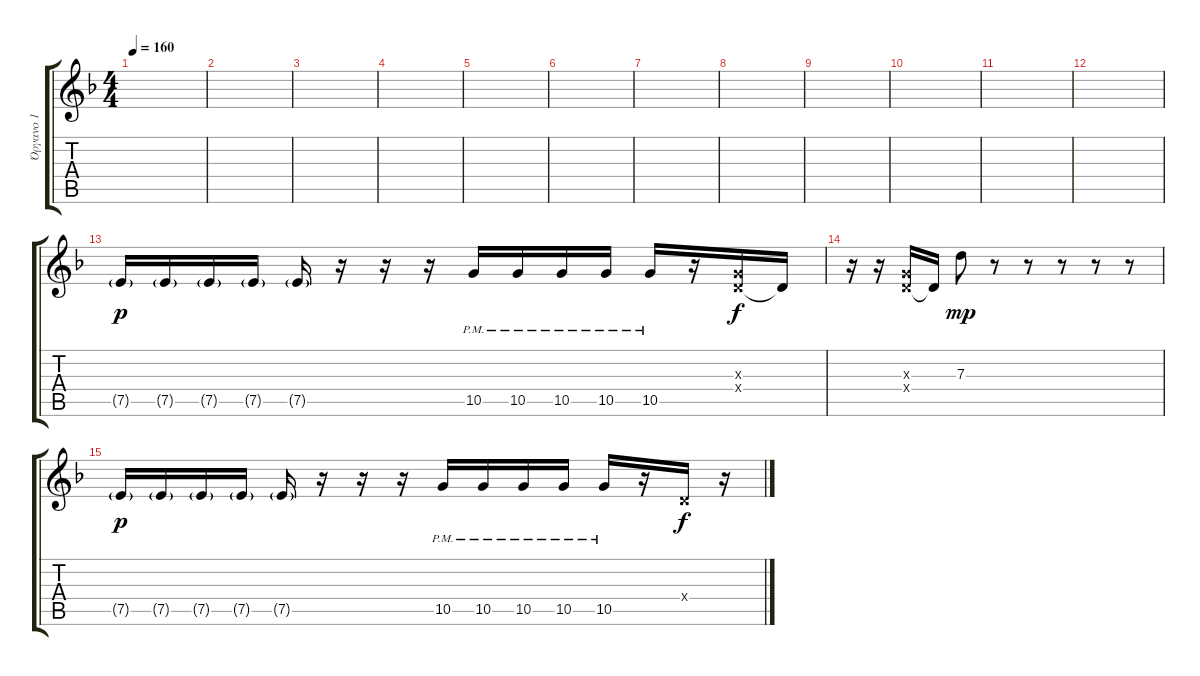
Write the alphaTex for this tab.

\track ("Όργανο 1" "Όργανο 1") {instrument distortionguitar}
\staff {score tabs}
\tuning (E4 B3 G3 D3 A2 E2) {hide}
\ts (4 4)
\tempo 160
\clef g2
\ks dminor
|
|
|
|
|
|
|
|
|
|
|
|
7.5{g}.16{dy p} 7.5{g}.16 7.5{g}.16 7.5{g}.16 7.5{g}.16 r.16 r.16 r.16 10.5{pm}.16 10.5{pm}.16 10.5{pm}.16 10.5{pm}.16 10.5{pm}.16 r.16 (0.3{x} 0.4{x}).16{dy f} 0.4{t}.16 |
r.16 r.16 (0.3{x} 0.4{x}).16 0.4{t}.16 7.3.8{dy mp} r.8 r.8 r.8 r.8 r.8 |
7.5{g}.16{dy p} 7.5{g}.16 7.5{g}.16 7.5{g}.16 7.5{g}.16 r.16 r.16 r.16 10.5{pm}.16 10.5{pm}.16 10.5{pm}.16 10.5{pm}.16 10.5{pm}.16 r.16 0.4{x}.16{dy f} r.16
